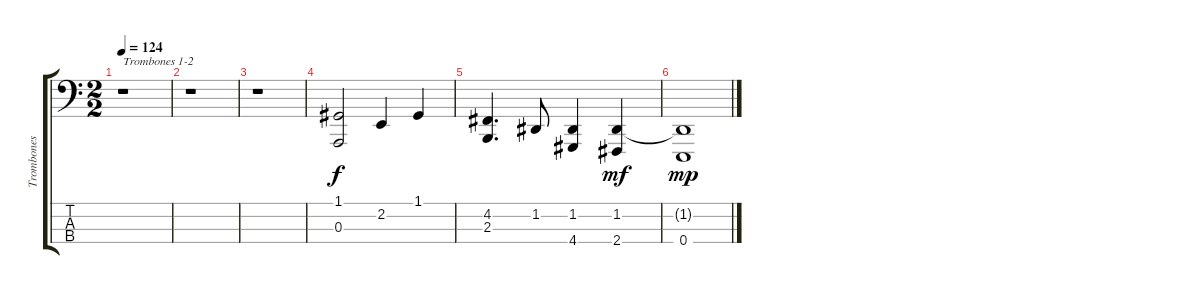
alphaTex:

\track ("Trombones" "Trombones") {instrument trombone}
\staff {score tabs}
\tuning (G2 D2 A1 E1) {hide}
\ts (2 2)
\tempo 124
\clef f4
\ks c
r.1{txt "Trombones 1-2" dy f instrument trombone} |
r.1 |
r.1 |
(1.1 0.3).2 2.2.4 1.1.4 |
(4.2 2.3).4{d} 1.2.8 (1.2 4.4).4 (1.2 2.4).4{dy mf} |
(1.2{t} 0.4).1{dy mp}
